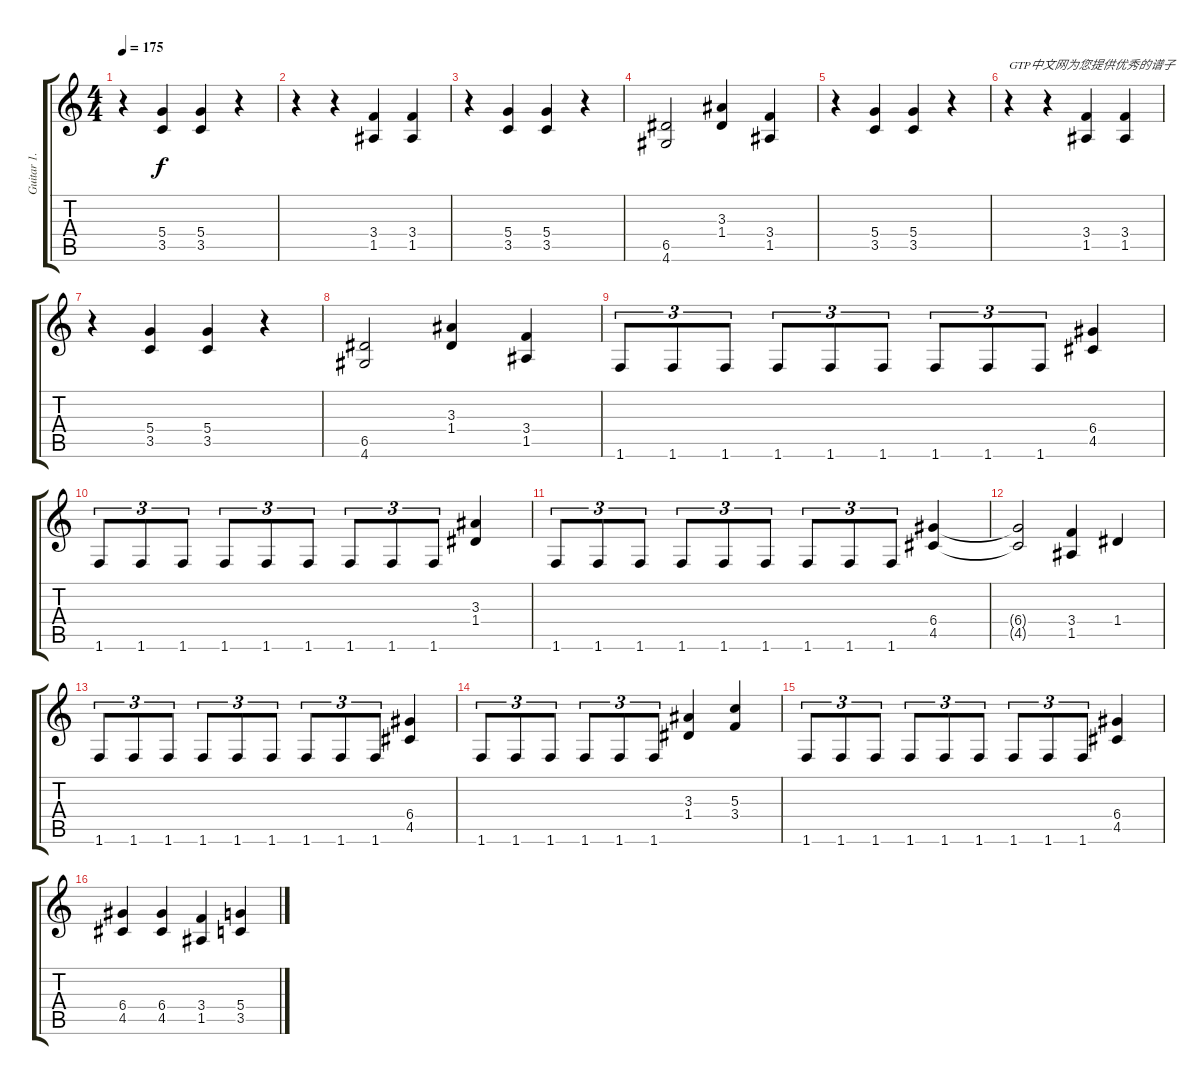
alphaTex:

\track ("Guitar 1." "Guitar 1.") {instrument overdrivenguitar}
\staff {score tabs}
\tuning (E4 B3 G3 D3 A2 E2) {hide}
\ts (4 4)
\tempo 175
\clef g2
\ks c
r.4{dy f instrument overdrivenguitar} (5.4 3.5).4 (5.4 3.5).4 r.4 |
r.4 r.4 (3.4 1.5).4 (3.4 1.5).4 |
r.4 (5.4 3.5).4 (5.4 3.5).4 r.4 |
(6.5 4.6).2 (3.3 1.4).4 (3.4 1.5).4 |
r.4 (5.4 3.5).4 (5.4 3.5).4 r.4 |
r.4{txt "GTP中文网为您提供优秀的谱子"} r.4 (3.4 1.5).4 (3.4 1.5).4 |
r.4 (5.4 3.5).4 (5.4 3.5).4 r.4 |
(6.5 4.6).2 (3.3 1.4).4 (3.4 1.5).4 |
1.6.8{tu (3 2)} 1.6.8{tu (3 2)} 1.6.8{tu (3 2)} 1.6.8{tu (3 2)} 1.6.8{tu (3 2)} 1.6.8{tu (3 2)} 1.6.8{tu (3 2)} 1.6.8{tu (3 2)} 1.6.8{tu (3 2)} (6.4 4.5).4 |
1.6.8{tu (3 2)} 1.6.8{tu (3 2)} 1.6.8{tu (3 2)} 1.6.8{tu (3 2)} 1.6.8{tu (3 2)} 1.6.8{tu (3 2)} 1.6.8{tu (3 2)} 1.6.8{tu (3 2)} 1.6.8{tu (3 2)} (3.3 1.4).4 |
1.6.8{tu (3 2)} 1.6.8{tu (3 2)} 1.6.8{tu (3 2)} 1.6.8{tu (3 2)} 1.6.8{tu (3 2)} 1.6.8{tu (3 2)} 1.6.8{tu (3 2)} 1.6.8{tu (3 2)} 1.6.8{tu (3 2)} (6.4 4.5).4 |
(6.4{t} 4.5{t}).2 (3.4 1.5).4 1.4.4 |
1.6.8{tu (3 2)} 1.6.8{tu (3 2)} 1.6.8{tu (3 2)} 1.6.8{tu (3 2)} 1.6.8{tu (3 2)} 1.6.8{tu (3 2)} 1.6.8{tu (3 2)} 1.6.8{tu (3 2)} 1.6.8{tu (3 2)} (6.4 4.5).4 |
1.6.8{tu (3 2)} 1.6.8{tu (3 2)} 1.6.8{tu (3 2)} 1.6.8{tu (3 2)} 1.6.8{tu (3 2)} 1.6.8{tu (3 2)} (3.3 1.4).4 (5.3 3.4).4 |
1.6.8{tu (3 2)} 1.6.8{tu (3 2)} 1.6.8{tu (3 2)} 1.6.8{tu (3 2)} 1.6.8{tu (3 2)} 1.6.8{tu (3 2)} 1.6.8{tu (3 2)} 1.6.8{tu (3 2)} 1.6.8{tu (3 2)} (6.4 4.5).4 |
(6.4 4.5).4 (6.4 4.5).4 (3.4 1.5).4 (5.4 3.5).4
